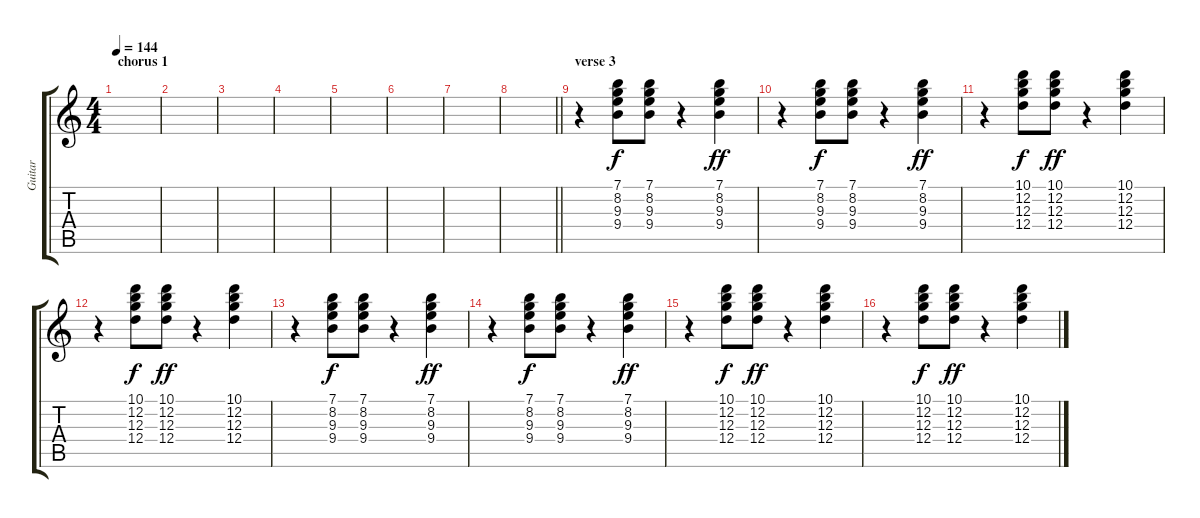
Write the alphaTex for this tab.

\track ("Guitar" "Guitar") {instrument electricguitarjazz}
\staff {score tabs}
\tuning (E4 B3 G3 D3 A2 E2) {hide}
\ts (4 4)
\section ("" "chorus 1")
\tempo 144
\clef g2
\ks c
|
|
|
|
|
|
|
\barLineRight lightlight
|
\section ("" "verse 3")
r.4 (7.1 8.2 9.3 9.4).8{dy f} (7.1 8.2 9.3 9.4).8 r.4 (7.1 8.2 9.3 9.4).4{dy ff} |
r.4 (7.1 8.2 9.3 9.4).8{dy f} (7.1 8.2 9.3 9.4).8 r.4 (7.1 8.2 9.3 9.4).4{dy ff} |
r.4 (10.1 12.2 12.3 12.4).8{dy f} (10.1 12.2 12.3 12.4).8{dy ff} r.4 (10.1 12.2 12.3 12.4).4 |
r.4 (10.1 12.2 12.3 12.4).8{dy f} (10.1 12.2 12.3 12.4).8{dy ff} r.4 (10.1 12.2 12.3 12.4).4 |
r.4 (7.1 8.2 9.3 9.4).8{dy f} (7.1 8.2 9.3 9.4).8 r.4 (7.1 8.2 9.3 9.4).4{dy ff} |
r.4 (7.1 8.2 9.3 9.4).8{dy f} (7.1 8.2 9.3 9.4).8 r.4 (7.1 8.2 9.3 9.4).4{dy ff} |
r.4 (10.1 12.2 12.3 12.4).8{dy f} (10.1 12.2 12.3 12.4).8{dy ff} r.4 (10.1 12.2 12.3 12.4).4 |
r.4 (10.1 12.2 12.3 12.4).8{dy f} (10.1 12.2 12.3 12.4).8{dy ff} r.4 (10.1 12.2 12.3 12.4).4
